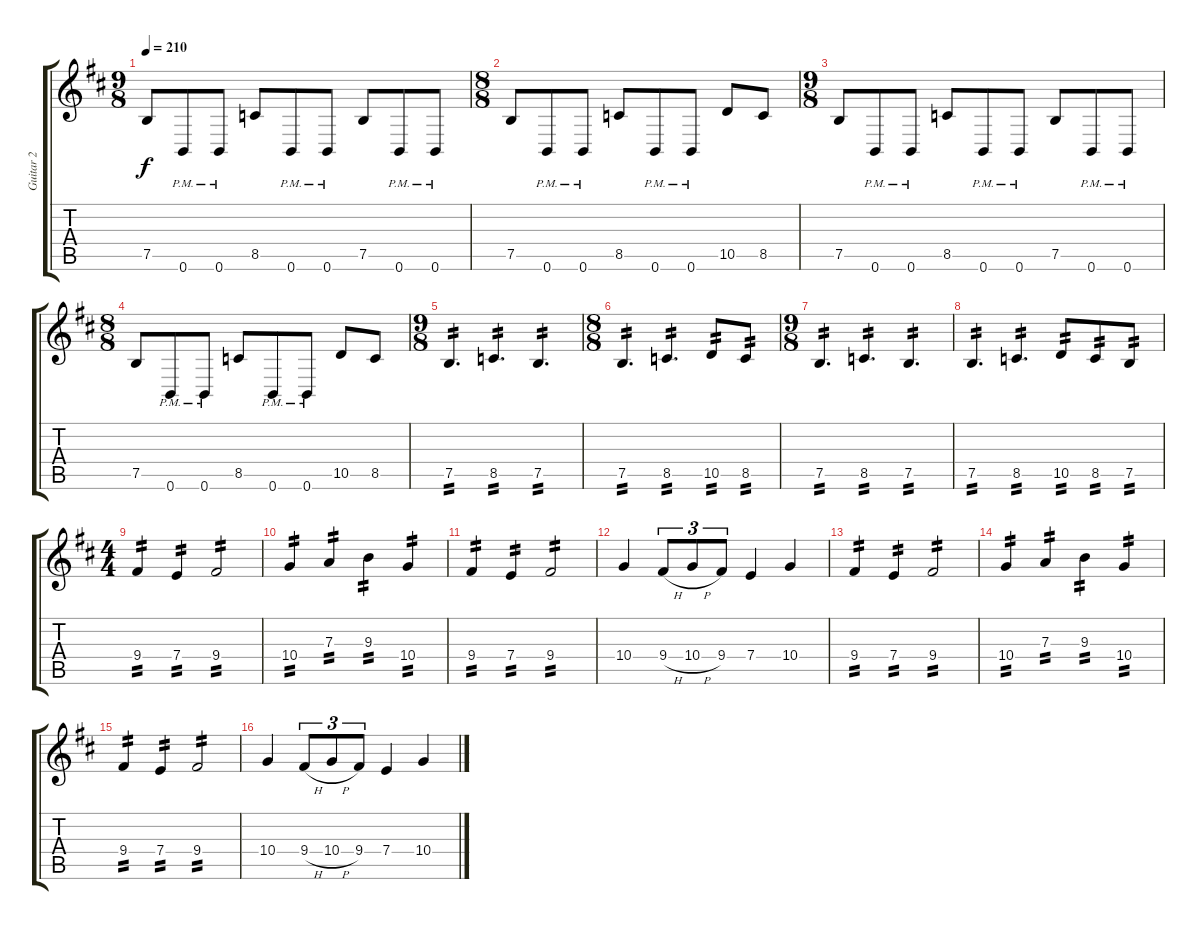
\track ("Guitar 2" "Guitar 2") {instrument distortionguitar}
\staff {score tabs}
\tuning (B3 Gb3 D3 A2 E2 B1) {hide}
\ts (9 8)
\tempo 210
\clef g2
\ks bminor
7.5.8{dy f} 0.6{pm}.8 0.6{pm}.8 8.5.8 0.6{pm}.8 0.6{pm}.8 7.5.8 0.6{pm}.8 0.6{pm}.8 |
\ts (8 8)
7.5.8 0.6{pm}.8 0.6{pm}.8 8.5.8 0.6{pm}.8 0.6{pm}.8 10.5.8 8.5.8 |
\ts (9 8)
7.5.8 0.6{pm}.8 0.6{pm}.8 8.5.8 0.6{pm}.8 0.6{pm}.8 7.5.8 0.6{pm}.8 0.6{pm}.8 |
\ts (8 8)
7.5.8 0.6{pm}.8 0.6{pm}.8 8.5.8 0.6{pm}.8 0.6{pm}.8 10.5.8 8.5.8 |
\ts (9 8)
7.5.4{d tp 2} 8.5.4{d tp 2} 7.5.4{d tp 2} |
\ts (8 8)
7.5.4{d tp 2} 8.5.4{d tp 2} 10.5.8{tp 2} 8.5.8{tp 2} |
\ts (9 8)
7.5.4{d tp 2} 8.5.4{d tp 2} 7.5.4{d tp 2} |
7.5.4{d tp 2} 8.5.4{d tp 2} 10.5.8{tp 2} 8.5.8{tp 2} 7.5.8{tp 2} |
\ts (4 4)
9.4.4{tp 2} 7.4.4{tp 2} 9.4.2{tp 2} |
10.4.4{tp 2} 7.3.4{tp 2} 9.3.4{tp 2} 10.4.4{tp 2} |
9.4.4{tp 2} 7.4.4{tp 2} 9.4.2{tp 2} |
10.4.4 9.4{h}.8{tu (3 2)} 10.4{h}.8{tu (3 2)} 9.4.8{tu (3 2)} 7.4.4 10.4.4 |
9.4.4{tp 2} 7.4.4{tp 2} 9.4.2{tp 2} |
10.4.4{tp 2} 7.3.4{tp 2} 9.3.4{tp 2} 10.4.4{tp 2} |
9.4.4{tp 2} 7.4.4{tp 2} 9.4.2{tp 2} |
10.4.4 9.4{h}.8{tu (3 2)} 10.4{h}.8{tu (3 2)} 9.4.8{tu (3 2)} 7.4.4 10.4.4
